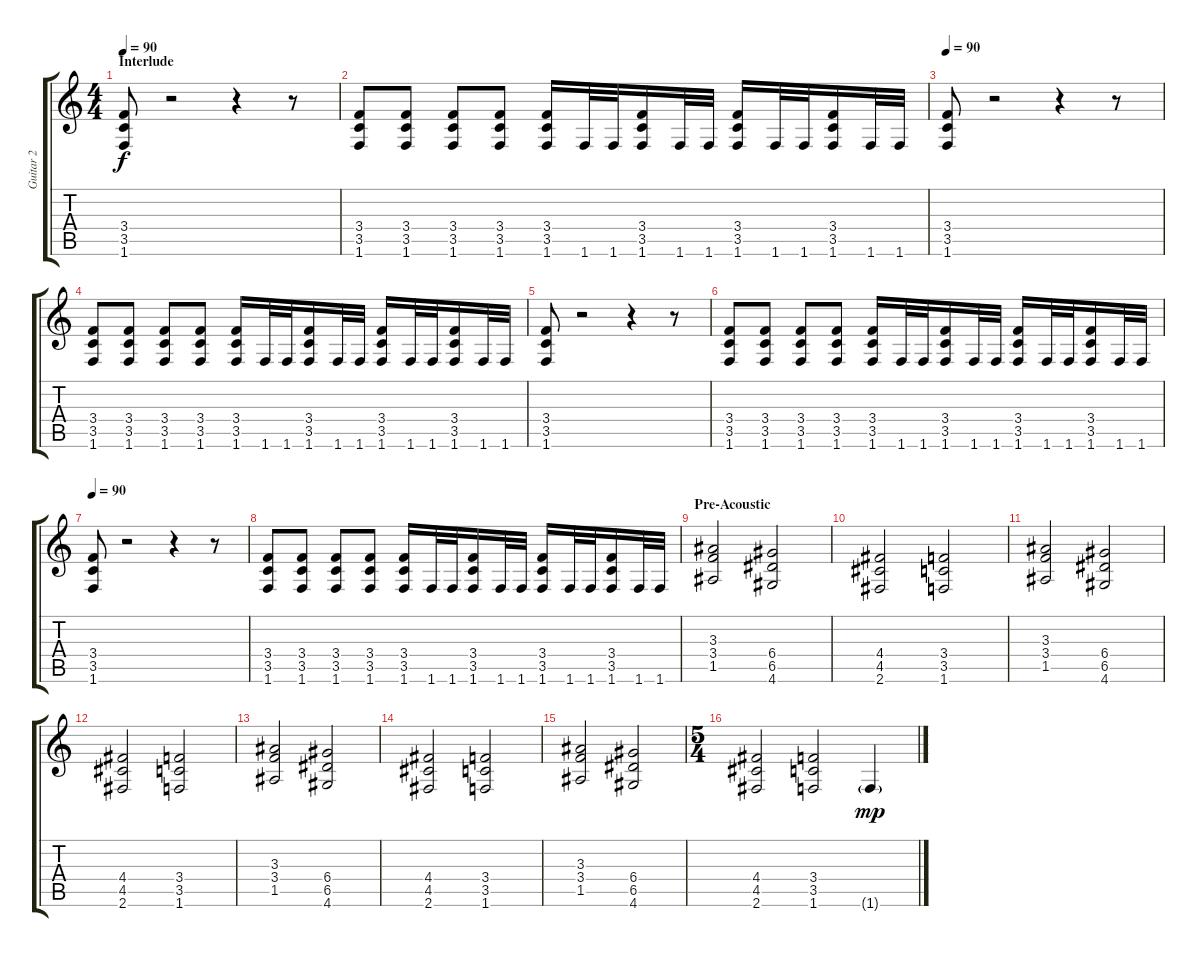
\track ("Guitar 2" "Guitar 2") {instrument distortionguitar}
\staff {score tabs}
\tuning (E4 B3 G3 D3 A2 E2) {hide}
\ts (4 4)
\section ("" "Interlude")
\tempo 90
\clef g2
\ks c
(3.4 3.5 1.6).8{dy f volume 12 instrument distortionguitar} r.2 r.4 r.8 |
(3.4 3.5 1.6).8{volume 16 instrument distortionguitar} (3.4 3.5 1.6).8 (3.4 3.5 1.6).8 (3.4 3.5 1.6).8 (3.4 3.5 1.6).16 1.6.32 1.6.32 (3.4 3.5 1.6).16 1.6.32 1.6.32 (3.4 3.5 1.6).16 1.6.32 1.6.32 (3.4 3.5 1.6).16 1.6.32 1.6.32 |
\tempo 90
(3.4 3.5 1.6).8 r.2 r.4 r.8 |
(3.4 3.5 1.6).8{volume 16 instrument distortionguitar} (3.4 3.5 1.6).8 (3.4 3.5 1.6).8 (3.4 3.5 1.6).8 (3.4 3.5 1.6).16 1.6.32 1.6.32 (3.4 3.5 1.6).16 1.6.32 1.6.32 (3.4 3.5 1.6).16 1.6.32 1.6.32 (3.4 3.5 1.6).16 1.6.32 1.6.32 |
(3.4 3.5 1.6).8{volume 12 instrument distortionguitar} r.2 r.4 r.8 |
(3.4 3.5 1.6).8{volume 16 instrument distortionguitar} (3.4 3.5 1.6).8 (3.4 3.5 1.6).8 (3.4 3.5 1.6).8 (3.4 3.5 1.6).16 1.6.32 1.6.32 (3.4 3.5 1.6).16 1.6.32 1.6.32 (3.4 3.5 1.6).16 1.6.32 1.6.32 (3.4 3.5 1.6).16 1.6.32 1.6.32 |
\tempo 90
(3.4 3.5 1.6).8 r.2 r.4 r.8 |
(3.4 3.5 1.6).8{volume 16 instrument distortionguitar} (3.4 3.5 1.6).8 (3.4 3.5 1.6).8 (3.4 3.5 1.6).8 (3.4 3.5 1.6).16 1.6.32 1.6.32 (3.4 3.5 1.6).16 1.6.32 1.6.32 (3.4 3.5 1.6).16 1.6.32 1.6.32 (3.4 3.5 1.6).16 1.6.32 1.6.32 |
\section ("" "Pre-Acoustic")
(3.3 3.4 1.5).2{volume 14} (6.4 6.5 4.6).2 |
(4.4 4.5 2.6).2 (3.4 3.5 1.6).2 |
(3.3 3.4 1.5).2{volume 14} (6.4 6.5 4.6).2 |
(4.4 4.5 2.6).2 (3.4 3.5 1.6).2{volume 5} |
(3.3 3.4 1.5).2{volume 14} (6.4 6.5 4.6).2 |
(4.4 4.5 2.6).2 (3.4 3.5 1.6).2 |
(3.3 3.4 1.5).2{volume 14} (6.4 6.5 4.6).2 |
\ts (5 4)
(4.4 4.5 2.6).2 (3.4 3.5 1.6).2{volume 5} 1.6{g}.4{dy mp volume 14}
